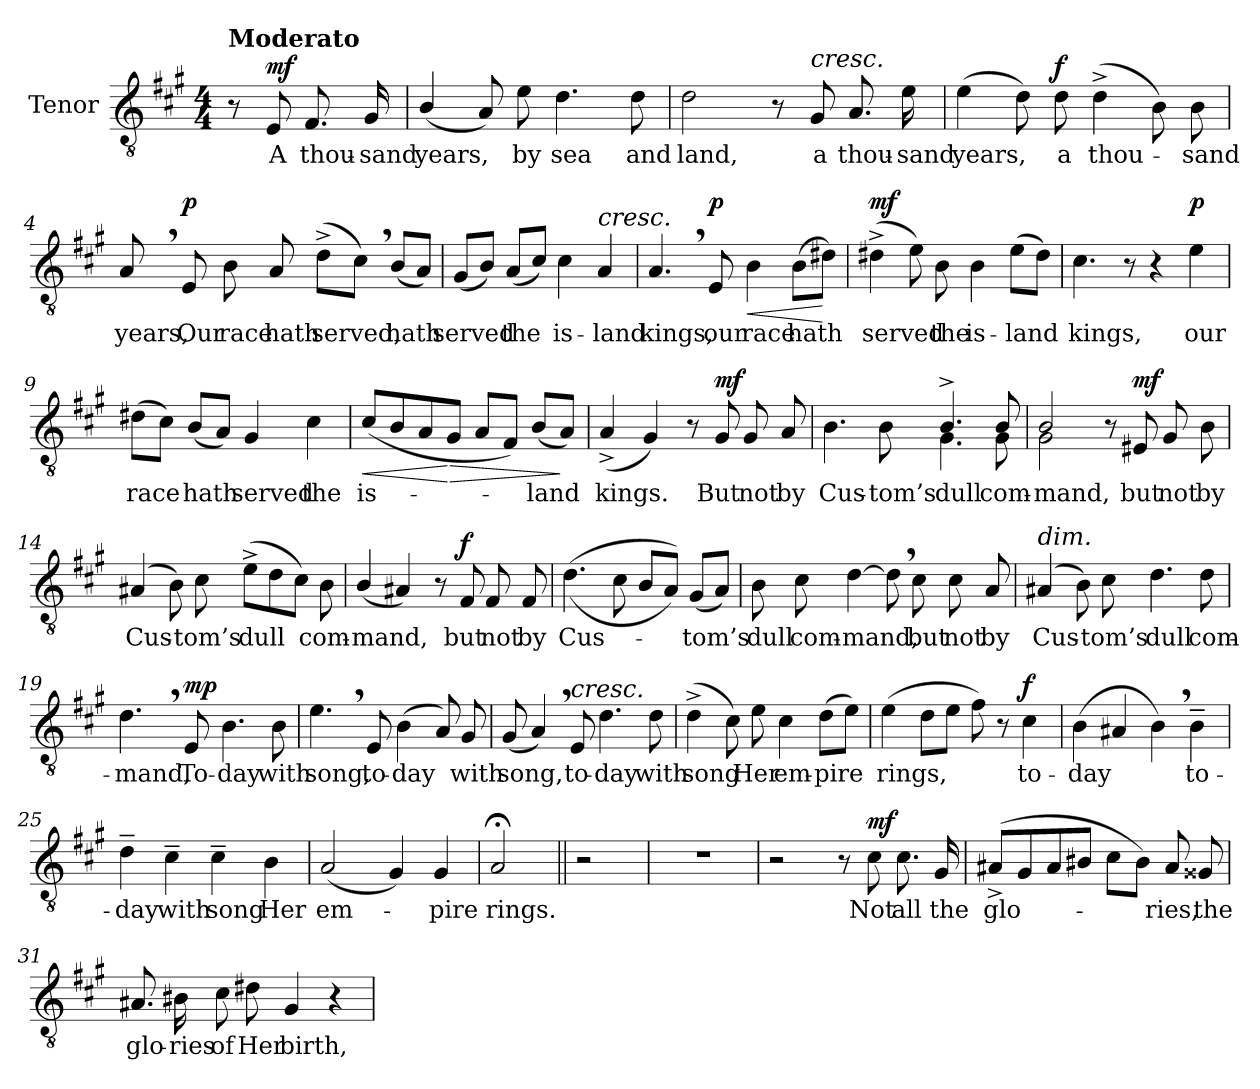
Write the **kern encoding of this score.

**kern	**text	**dynam
*part1	*part1	*part1
*staff1	*staff1	*staff1
*I"Tenor	*	*
*clefGv2	*	*
*k[f#c#g#]	*	*
*M4/4	*	*
*MM84	*	*
=	=	=
!LO:TX:a:B:t=Moderato	!	!
8r	.	.
!	!LO:LY:b	!LO:DY:a
8E/	A	mf
!	!LO:LY:b	!
8.F#/	thou-	.
!	!LO:LY:b	!
16G#/	-sand	.
=1	=1	=1
!	!LO:LY:b	!
(<4B/	years,	.
8A/)	.	.
!	!LO:LY:b	!
8e\	by	.
!	!LO:LY:b	!
4.d\	sea	.
!	!LO:LY:b	!
8d\	and	.
=2	=2	=2
!	!LO:LY:b	!
2d\	land,	.
8r	.	.
!LO:TX:a:i:t=cresc.	!	!
!	!LO:LY:b	!
8G#/	a	.
!	!LO:LY:b	!
8.A/	thou-	.
!	!LO:LY:b	!
16e\	-sand	.
!!LO:LB:g=z
=3	=3	=3
!	!LO:LY:b	!
(>4e\	years,	.
8d\)	.	.
!	!LO:LY:b	!LO:DY:a
8d\	a	f
!	!LO:LY:b	!
(>4d^\	thou-	.
8B\)	.	.
!	!LO:LY:b	!
8B\	sand	.
=4	=4	=4
!	!LO:LY:b	!
8A,/	years,	.
!	!LO:LY:b	!LO:DY:a
8E/	Our	p
!	!LO:LY:b	!
8B\	race	.
!	!LO:LY:b	!
8A/	hath	.
!	!LO:LY:b	!
(>8d^\L	served,	.
8c#,\J)	.	.
!	!LO:LY:b	!
(<8B/L	hath	.
8A/J)	.	.
=5	=5	=5
!	!LO:LY:b	!
(<8G#/L	served	.
8B/J)	.	.
!	!LO:LY:b	!
(<8A/L	the	.
8c#/J)	.	.
!	!LO:LY:b	!
4c#\	is-	.
!LO:TX:a:i:t=cresc.	!	!
!	!LO:LY:b	!
4A/	-land	.
!!LO:LB:g=z
=6	=6	=6
!	!LO:LY:b	!
4.A,/	kings,	.
!	!LO:LY:b	!LO:DY:b
8E/	our	p
!	!LO:LY:b	!LO:HP:b
4B\	race	<
!	!LO:LY:b	!
(>8B\L	hath	.
8d#X\J)	.	[
=7	=7	=7
!	!LO:LY:b	!LO:DY:b
(>4d#X^\	served	mf
8e\)	.	.
!	!LO:LY:b	!
8B\	the	.
!	!LO:LY:b	!
4B\	is-	.
!	!LO:LY:b	!
(>8e\L	-land	.
8d#\J)	.	.
=8	=8	=8
!	!LO:LY:b	!
4.c#\	kings,	.
8r	.	.
4r	.	.
!	!LO:LY:b	!LO:DY:a
4e\	our	p
!!LO:LB:g=z
=9	=9	=9
!	!LO:LY:b	!
(>8d#X\L	race	.
8c#\J)	.	.
!	!LO:LY:b	!
(<8B/L	hath	.
8A/J)	.	.
!	!LO:LY:b	!
4G#/	served	.
!	!LO:LY:b	!
4c#\	the	.
=10	=10	=10
!	!LO:LY:b	!LO:HP:b
(<8c#/L	is-	<
8B/	.	.
8A/	.	.
!	!	!LO:HP:n=1:b
8G#/J	.	[ >
8A/L	.	.
8F#/J)	.	.
!	!LO:LY:b	!
(<8B/L	-land	.
8A/J)	.	]
=11	=11	=11
!	!LO:LY:b	!
(<4A^/	kings.	.
4G#/)	.	.
8r	.	.
!	!LO:LY:b	!LO:DY:a
8G#/	But	mf
!	!LO:LY:b	!
8G#/	not	.
!	!LO:LY:b	!
8A/	by	.
=12	=12	=12
!	!LO:LY:b	!
*^	*	*
4.B\	2ryy	Cus-	.
!	!	!LO:LY:b	!
8B\	.	-tom’s	.
!	!	!LO:LY:b	!
4.B^/	4.G#\	dull	.
!	!	!LO:LY:b	!
8B/	8G#\	com-	.
!!LO:LB:g=z	!!
=13	=13	=13	=13
!	!	!LO:LY:b	!
2B/	2G#\	-mand,	.
8r	2ryy	.	.
!	!	!LO:LY:b	!LO:DY:a
8E#X/	.	but	mf
!	!	!LO:LY:b	!
8G#/	.	not	.
!	!	!LO:LY:b	!
8B\	.	by	.
*v	*v	*	*
=14	=14	=14
!	!LO:LY:b	!
(>4A#X/	Cus-	.
8B\)	.	.
!	!LO:LY:b	!
8c#\	tom’s	.
!	!LO:LY:b	!
(>8e^\L	dull	.
8d\	.	.
8c#\J)	.	.
!	!LO:LY:b	!
8B\	com-	.
=15	=15	=15
!	!LO:LY:b	!
(<4B/	-mand,	.
4A#X/)	.	.
8r	.	.
!	!LO:LY:b	!LO:DY:a
8F#/	but	f
!	!LO:LY:b	!
8F#/	not	.
!	!LO:LY:b	!
8F#/	by	.
=16	=16	=16
!	!LO:LY:b	!
(>(>4.d\	Cus-	.
8c#\	.	.
8B/L	.	.
8A/J))	.	.
!	!LO:LY:b	!
(<8G#/L	-tom’s	.
8A/J)	.	.
!!LO:LB:g=z
=17	=17	=17
!	!LO:LY:b	!
8B\	dull	.
!	!LO:LY:b	!
8c#\	com-	.
!	!LO:LY:b	!
[4d\	-mand,	.
8d,\]	.	.
!	!LO:LY:b	!
8c#\	but	.
!	!LO:LY:b	!
8c#\	not	.
!	!LO:LY:b	!
8A/	by	.
=18	=18	=18
!LO:TX:a:i:t=dim.	!	!
!	!LO:LY:b	!
(>4A#X/	Cus-	.
8B\)	.	.
!	!LO:LY:b	!
8c#\	-tom’s	.
!	!LO:LY:b	!
4.d\	dull	.
!	!LO:LY:b	!
8d\	com-	.
=19	=19	=19
!	!LO:LY:b	!
4.d,\	-mand,	.
!	!LO:LY:b	!LO:DY:b
8E/	To-	mp
!	!LO:LY:b	!
4.B\	-day	.
!	!LO:LY:b	!
8B\	with	.
!!LO:LB:g=z
=20	=20	=20
!	!LO:LY:b	!
4.e,\	song,	.
!	!LO:LY:b	!
8E/	to-	.
!	!LO:LY:b	!
(>4B\	-day	.
8A/)	.	.
!	!LO:LY:b	!
8G#/	with	.
=21	=21	=21
!	!LO:LY:b	!
(<8G#/	song,	.
4A,/)	.	.
!LO:TX:a:i:t=cresc.	!	!
!	!LO:LY:b	!
8E/	to-	.
!	!LO:LY:b	!
4.d\	-day	.
!	!LO:LY:b	!
8d\	with	.
=22	=22	=22
!	!LO:LY:b	!
(>4d^\	song	.
8c#\)	.	.
!	!LO:LY:b	!
8e\	Her	.
!	!LO:LY:b	!
4c#\	em-	.
!	!LO:LY:b	!
(>8d\L	-pire	.
8e\J)	.	.
!!LO:LB:g=z
=23	=23	=23
!	!LO:LY:b	!
(>4e\	rings,	.
8d\L	.	.
8e\J	.	.
8f#\)	.	.
8r	.	.
!	!LO:LY:b	!LO:DY:a
4c#\	to-	f
=24	=24	=24
!	!LO:LY:b	!
(>4B\	-day	.
4A#X/	.	.
4B,\)	.	.
!	!LO:LY:b	!
4B~\	to-	.
=25	=25	=25
!	!LO:LY:b	!
4d~\	-day	.
!	!LO:LY:b	!
4c#~\	with	.
!	!LO:LY:b	!
4c#~\	song	.
!	!LO:LY:b	!
4B\	Her	.
=26	=26	=26
!	!LO:LY:b	!
(<2A/	em-	.
4G#/)	.	.
!	!LO:LY:b	!
4G#/	-pire	.
=27	=27	=27
!	!LO:LY:b	!
2A;</	rings.	.
!!LO:LB:g=z
=27X1||	=27X1||	=27X1||
2r	.	.
=28	=28	=28
1r	.	.
=29	=29	=29
2r	.	.
8r	.	.
!	!LO:LY:b	!LO:DY:a
8c#\	Not	mf
!	!LO:LY:b	!
8.c#\	all	.
!	!LO:LY:b	!
16G#/	the	.
=30	=30	=30
!	!LO:LY:b	!
(>8A#X^/L	glo-	.
8G#/	.	.
8A#/	.	.
8B#X/J	.	.
8c#\L	.	.
8B#\J)	.	.
!	!LO:LY:b	!
8A#/	-ries,	.
!	!LO:LY:b	!
8G##X/	the	.
!!LO:PB:g=z
=31	=31	=31
!	!LO:LY:b	!
8.A#X/	glo-	.
!	!LO:LY:b	!
16B#X\	-ries	.
!	!LO:LY:b	!
8c#\	of	.
!	!LO:LY:b	!
8d#X\	Her	.
!	!LO:LY:b	!
4G#/	birth,	.
4r	.	.
=	=	=
*-	*-	*-
